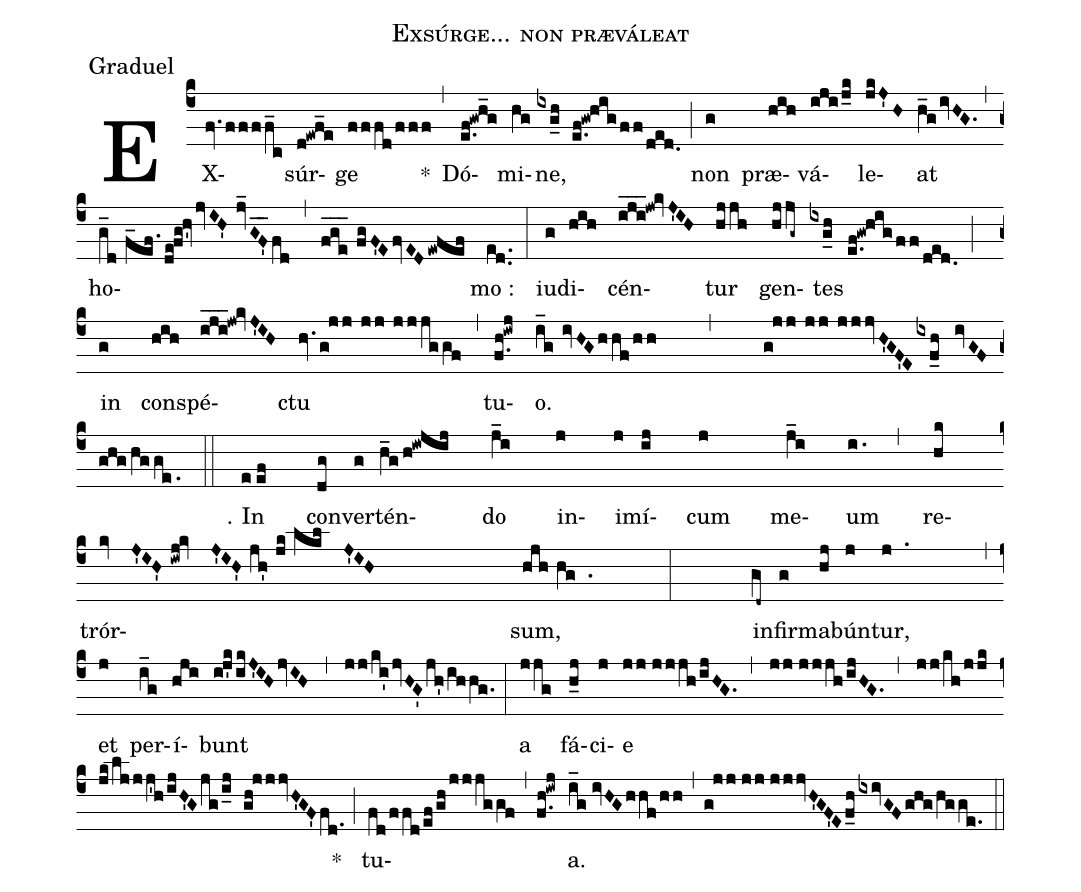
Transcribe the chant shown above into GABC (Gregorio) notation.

name:Exsúrge... non præváleat;
office-part:Graduel;
%%
(c4) EX(fv.ffff_c)súr(d!ewf_e)ge(fffd!/fff) *(,)
Dó(e.f!gwh_g)mi(hg)ne,(ixg_h! e.f!gw!hig!/ff!/ded.) (;)
non(g) præ(hih)vá(iji!/j_k)le(jkJ'H)at(h_givHG.) (,)
ho(g_d!//f_ef./de!fg!hv'jvIH'!//jvGF'___fd,fge___!//fgF'EfvEDewfef)mo :(ed..) (:)
iu(g)di(hih)cén(iji___!jw!kvJ'IH)tur(hjjh) gen(hjjg~)tes(ixg_h! e.f!gw!hig!/ff!/ded.) (;)
in(g) con(hih)spé(iji___!jw!kvJ'IH)ctu(hv.g!jj!//jj!//jjjggf) (,)
tu(f.h!iwj)o.(i_g!//ivHG!/hhf!/hh,g!jj!//jj!//jjjvH'GF'E!/ixf_h! ivGFghg!/hgge.) (::)

℣. In(eef) con(dg)ver(g)tén(h_g!/h!iwjij)do(j_i) in(j)i(j)mí(ij)cum(j) me(j_i)um(i.) (,)
re(hk)(z)trór(kvJ'IH'iwj!kvJ'IH'/jh'!/jk!/lklJ'IH)sum,(hjhhg.) (:)
in(gd~)fir(g)ma(hj)bún(j)tur,(j.) (,)
(z) et(j) per(i_g)í(hji)bunt(i!j'k!/ikJ'IHjvIH,jj!/ki'jvHG'jh'!/ihhg.) (:)
a(jjg) fá(h_j)ci(j)e(jj!//jjjh!/ijHG.,jj!//jjjh!/ijHG.,jj!/kh!/jjk/jk!/ljjj'h/ijH'Gjg!/i_j gh!jjjvH'GF'fd.) *(;)
tu(fd!/ffd!/ef!/gh!/jjjggf,f.h!iwj)a.(i_g!//ivHGhhf!/hh,g!jj!//jj!//jjjvH'GF'Ef_h!/ixivGFghg!/hgge.) (::)
